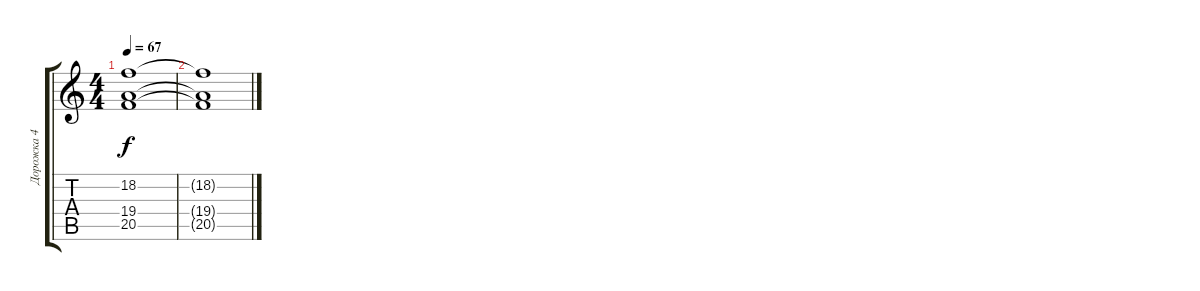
\track ("Дорожка 4" "Дорожка 4") {instrument acousticgrandpiano}
\staff {score tabs}
\tuning (E4 B3 G3 D3 A2 E2) {hide}
\ts (4 4)
\tempo 67
\clef g2
\ks c
(18.2 19.4 20.5).1{dy f} |
(18.2{t} 19.4{t} 20.5{t}).1
